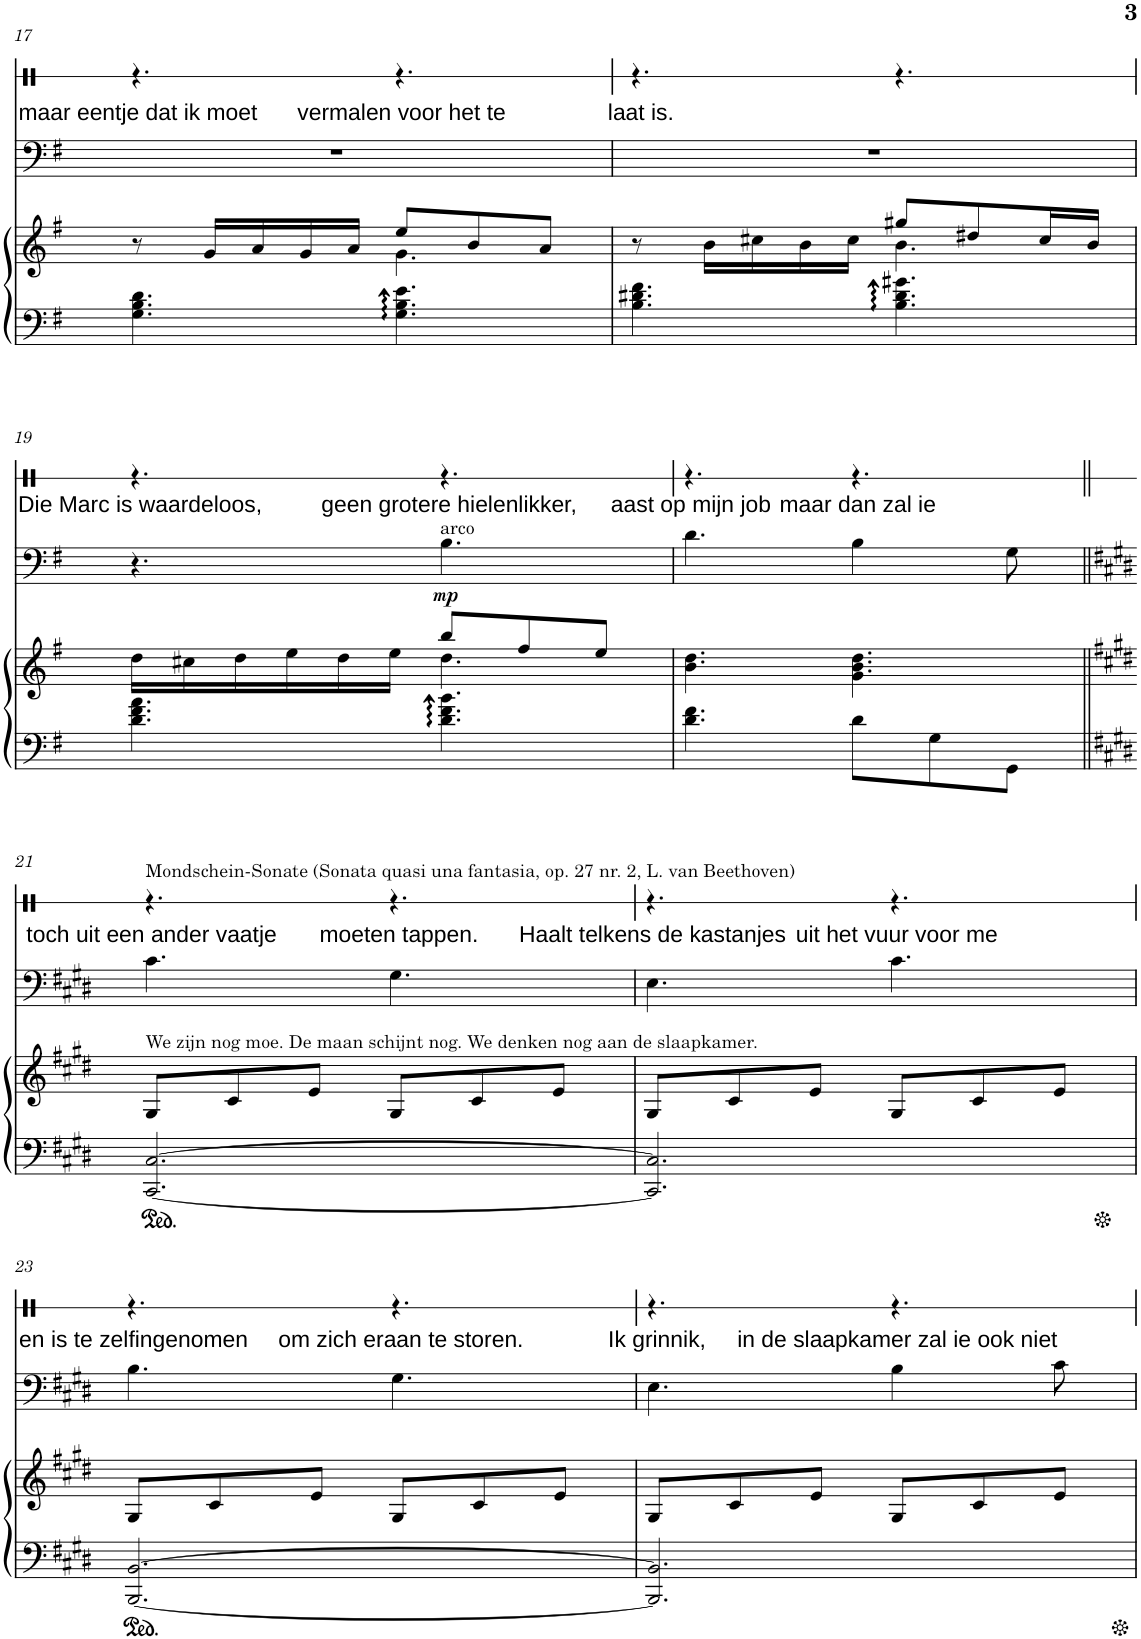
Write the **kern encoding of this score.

**kern	**kern	**kern	**dynam	**kern	**text
*part3	*part3	*part2	*part2	*part1	*part1
*staff4	*staff3	*staff2	*staff2	*staff1	*staff1
*I"Piano	*	*I"Cello	*	*I"Verteller	*
*I'Pno	*	*	*	*	*
!!LO:PB:g=z
*clefF4	*clefG2	*clefF4	*	*clefX	*
*k[f#]	*k[f#]	*k[f#]	*	*k[]	*
*M6/8	*M6/8	*M6/8	*	*M6/8	*
=17	=17	=17	=17	=17	=17
*	*^	*	*	*	*
!	!	!	!	!	!	!LO:LY:b
4.G\ 4.B\ 4.d\	8r	4.ryy	2.r	.	4.r	maar eentje dat ik moet
.	16g/LL	.	.	.	.	.
.	16a/	.	.	.	.	.
.	16g/	.	.	.	.	.
.	16a/JJ	.	.	.	.	.
!	!	!	!	!	!	!LO:LY:b
4.G\ 4.B\ 4.e\	8ee/L	4.g\	.	.	4.r	vermalen voor het te
.	8b/	.	.	.	.	.
.	8a/J	.	.	.	.	.
=18	=18	=18	=18	=18	=18	=18
!	!	!	!	!	!	!LO:LY:b
4.B\ 4.d#X\ 4.f#\	8r	4.ryy	2.r	.	4.r	laat is.
.	16b\LL	.	.	.	.	.
.	16cc#X\	.	.	.	.	.
.	16b\	.	.	.	.	.
.	16cc#\JJ	.	.	.	.	.
4.B\ 4.d#\ 4.g#X\	8gg#X/L	4.b\	.	.	4.r	.
.	8dd#X/	.	.	.	.	.
.	16cc#/L	.	.	.	.	.
.	16b/JJ	.	.	.	.	.
!!LO:LB:g=z
=19	=19	=19	=19	=19	=19	=19
!	!	!	!	!	!	!LO:LY:b
4.d\ 4.f#\ 4.a\	16dd\LL	4.ryy	4.r	.	4.r	Die Marc is waardeloos,
.	16cc#X\	.	.	.	.	.
.	16dd\	.	.	.	.	.
.	16ee\	.	.	.	.	.
.	16dd\	.	.	.	.	.
.	16ee\JJ	.	.	.	.	.
!	!	!	!LO:TX:a:t=arco	!	!	!
!	!	!	!	!LO:DY:b	!	!LO:LY:b
4.d\ 4.f#\ 4.b\	8bb/L	4.dd\	4.B\	mp	4.r	geen grotere hielenlikker,
.	8ff#/	.	.	.	.	.
.	8ee/J	.	.	.	.	.
*	*v	*v	*	*	*	*
=20	=20	=20	=20	=20	=20
!	!	!	!	!	!LO:LY:b
4.d\ 4.f#\	4.b\ 4.dd\	4.d\	.	4.r	aast op mijn job
!	!	!	!	!	!LO:LY:b
8d\L	4.g\ 4.b\ 4.dd\	4B\	.	4.r	maar dan zal ie
8G\	.	.	.	.	.
8GG\J	.	8G\	.	.	.
!!LO:LB:g=z
=21||	=21||	=21||	=21||	=21||	=21||
*k[f#c#g#d#]	*k[f#c#g#d#]	*k[f#c#g#d#]	*	*	*
!	!	!	!	!LO:TX:a:t=Mondschein-Sonate (Sonata quasi una fantasia, op. 27 nr. 2, L. van Beethoven)	!
!	!LO:TX:a:t=We zijn nog moe. De maan schijnt nog. We denken nog aan de slaapkamer.	!	!	!	!
!	!	!	!	!	!LO:LY:b
[2.CC#/ [2.C#/	8G#/L	4.c#\	.	4.r	toch uit een ander vaatje
.	8c#/	.	.	.	.
.	8e/J	.	.	.	.
!	!	!	!	!	!LO:LY:b
.	8G#/L	4.G#\	.	4.r	moeten tappen.
.	8c#/	.	.	.	.
.	8e/J	.	.	.	.
=22	=22	=22	=22	=22	=22
!	!	!	!	!	!LO:LY:b
2.CC#/] 2.C#/]	8G#/L	4.E\	.	4.r	Haalt telkens de kastanjes
.	8c#/	.	.	.	.
.	8e/J	.	.	.	.
!	!	!	!	!	!LO:LY:b
.	8G#/L	4.c#\	.	4.r	uit het vuur voor me
.	8c#/	.	.	.	.
.	8e/J	.	.	.	.
!!LO:LB:g=z
=23	=23	=23	=23	=23	=23
!	!	!	!	!	!LO:LY:b
[2.BBB/ [2.BB/	8G#/L	4.B\	.	4.r	en is te zelfingenomen
.	8c#/	.	.	.	.
.	8e/J	.	.	.	.
!	!	!	!	!	!LO:LY:b
.	8G#/L	4.G#\	.	4.r	om zich eraan te storen.
.	8c#/	.	.	.	.
.	8e/J	.	.	.	.
=24	=24	=24	=24	=24	=24
!	!	!	!	!	!LO:LY:b
2.BBB/] 2.BB/]	8G#/L	4.E\	.	4.r	Ik grinnik,
.	8c#/	.	.	.	.
.	8e/J	.	.	.	.
!	!	!	!	!	!LO:LY:b
.	8G#/L	4B\	.	4.r	in de slaapkamer zal ie ook niet
.	8c#/	.	.	.	.
.	8e/J	8c#\	.	.	.
=	=	=	=	=	=
*-	*-	*-	*-	*-	*-
